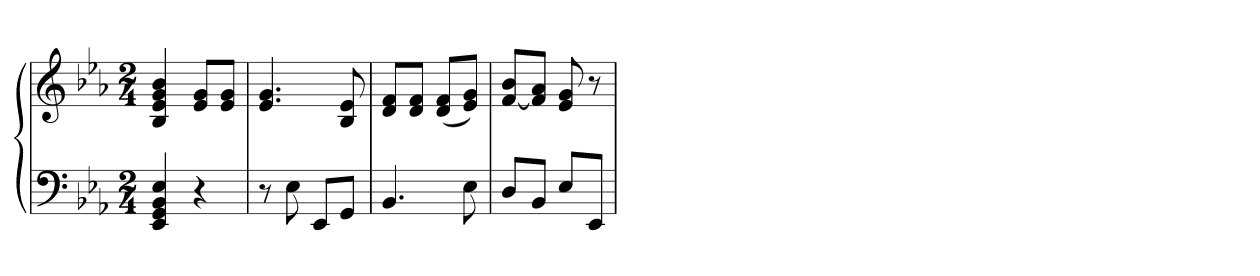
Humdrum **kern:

**kern	**kern
*part1	*part1
*staff2	*staff1
*clefF4	*clefG2
*k[b-e-a-]	*k[b-e-a-]
*M2/4	*M2/4
=	=
4EE- 4GG 4BB- 4E-	4B- 4e- 4g 4b-
4r	8e- 8gL
.	8e- 8gJ
=	=
8r	4.e- 4.g
8E-	.
8EE-L	.
8GGJ	8B- 8e-
=	=
4.BB-	8d 8fL
.	8d 8fJ
.	(8d 8fL
8E-	8e- 8gJ)
=	=
8DL	[8f 8b-L
8BB-J	8f] 8a-J
8E-L	8e- 8g
8EE-J	8r
=	=
*-	*-
